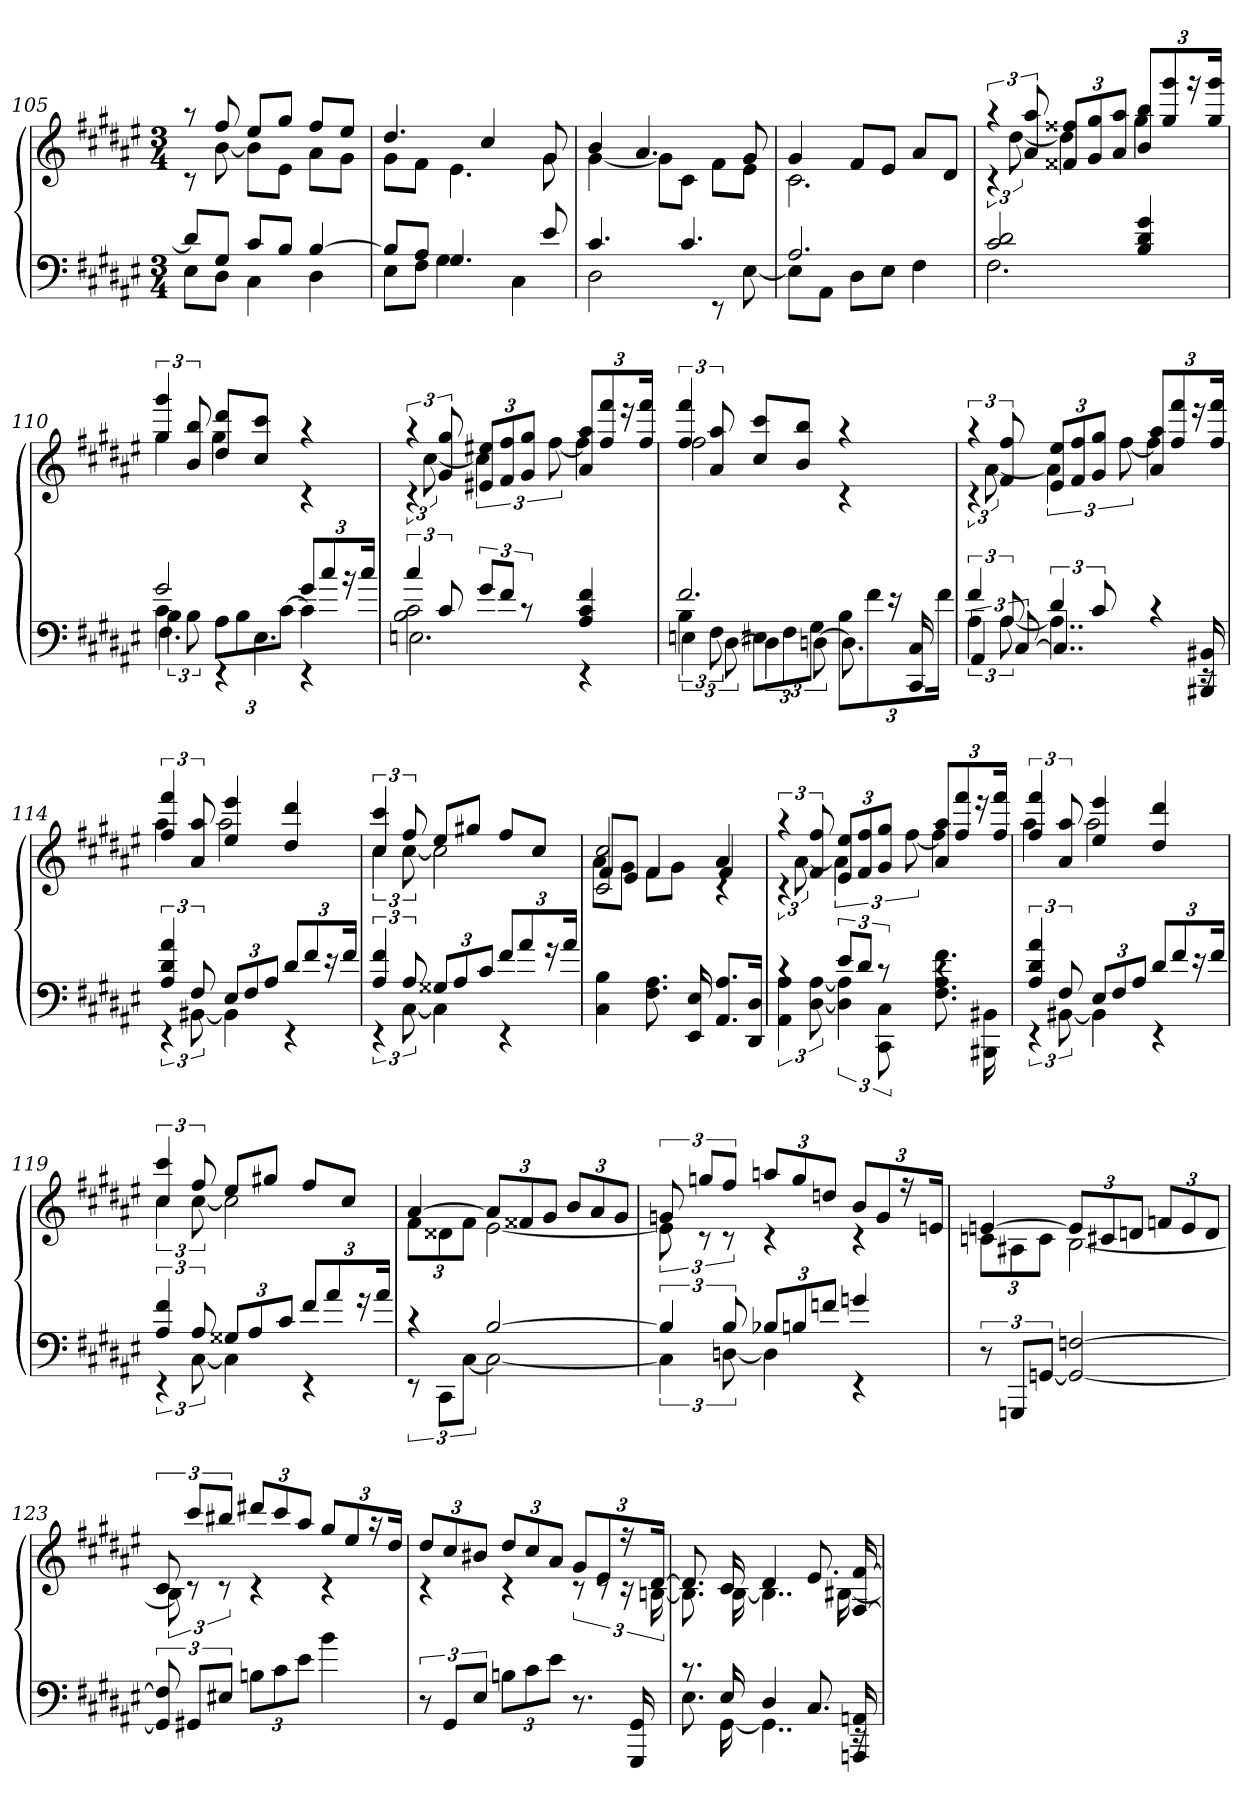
**kern	**kern
*part1	*part1
*staff2	*staff1
*clefF4	*clefG2
*k[f#c#g#d#a#e#]	*k[f#c#g#d#a#e#]
*M3/4	*M3/4
=105	=105
*^	*^
8d#L]	8E#L	8raa	8rc
8G#J	8D#J	8ff#	[8b
8c#L	4C#	8ee#L	8bL]
8BJ	.	8gg#J	8e#J
[4B	4D#	8ff#L	8a#L
.	.	8ee#J	8g#J
=106	=106	=106	=106
8BL]	8E#L	4.dd#	8g#L
8A#J	8F#J	.	8f#J
4.G#	4G#	.	4.e#
.	.	4cc#	.
.	4C#	.	.
8e#	.	8g#	8g#
=107	=107	=107	=107
4.c#	2D#	4b	[4g#
.	.	4.a#	8g#L]
4.c#	.	.	8c#J
.	8rEE	.	8f#L
.	[8E#	8g#	8e#J
=108	=108	=108	=108
2.A#	8E#L]	4g#	2.c#
.	8AA#J	.	.
.	8D#L	8f#L	.
.	8E#J	8e#J	.
.	4F#	8a#L	.
.	.	8d#J	.
=109	=109	=109	=109
2c# 2d#	2.F#	6raa	6rc
.	.	12a# 12aa#	[12dd#
.	.	12f##X 12ff##XL	4dd#]
.	.	12g# 12gg#	.
.	.	12a# 12aa#J	.
4B 4d# 4g#	.	12b 12bbL	4gg#
.	.	12gg# 12ggg#	.
.	.	24r	.
.	.	24gg# 24ggg#Jk	.
=110	=110	=110	=110
*^	*^	*	*
2g#	4c#	6B\	4.F#\	6gg# 6ggg#	4gg#
.	.	12B\	.	12b 12bb	.
.	4rEE	12A#\L	.	8dd# 8ddd#L	4gg#
.	.	12B\	.	.	.
.	.	.	4.E#\	8cc# 8ccc#J	.
.	.	[12c#\J	.	.	.
12g#L	4rEE	4c#\]	.	4raa	4rc
12cc#	.	.	.	.	.
24r	.	.	.	.	.
24cc#Jk	.	.	.	.	.
*	*	*v	*v	*	*
=111	=111	=111	=111	=111
6cc#	2B 2c#	2.En\	6raa	6rc
12c#	.	.	12g# 12gg#	[12cc#
12g#L	.	.	12e#X 12ee#XL	6cc#]
12f#J	.	.	12f# 12ff#	.
12rc	.	.	12g# 12gg#J	[12ff#
4A# 4c# 4f#	4rEE	.	12a# 12aa#L	4ff#]
.	.	.	12ff# 12fff#	.
.	.	.	24r	.
.	.	.	24ff# 24fff#Jk	.
=112	=112	=112	=112	=112
2.f#	6B	6En\	6ff# 6fff#	2ff#
.	12F#	[12D#\	12a# 12aa#	.
.	12E#XL	6D#\]	8cc# 8ccc#L	.
.	12F#	.	.	.
.	.	.	8b 8bbJ	.
.	12G#J	[12Dn\	.	.
.	12BL	8.D\]	4raa	4rc
.	12f#	.	.	.
.	24r	.	.	.
.	.	16CC#/ 16C#/	.	.
.	24f#Jk	.	.	.
=113	=113	=113	=113	=113
6f#	6A#	6AA#/	6raa	6rc
12A#	[12A#	[12C#/	12f# 12ff#	[12a#
6d#	4..A#]	4..C#/]	12e# 12ee#L	6a#]
.	.	.	12f# 12ff#	.
12c#	.	.	12g# 12gg#J	[12ff#
4rc	.	.	12a# 12aa#L	4ff#]
.	.	.	12ff# 12fff#	.
.	.	.	24r	.
.	16rEE	16BBB#X/ 16BB#X/	.	.
.	.	.	24ff# 24fff#Jk	.
*	*v	*v	*	*
=114	=114	=114	=114
6A# 6d# 6a#	6rEE	6ff# 6fff#	4aa#
12F#	[12BB#X	12a# 12aa#	.
12E#L	4BB#]	4ee# 4eee#	2aa#
12F#	.	.	.
12A#J	.	.	.
12d#L	4rEE	4dd# 4ddd#	.
12f#	.	.	.
24r	.	.	.
24f#Jk	.	.	.
=115	=115	=115	=115
6A# 6f#	6rEE	6cc# 6ccc#	6cc#
12A#	[12C#	12ff#	[12cc#
12G##XL	4C#]	8ee#L	2cc#]
12A#	.	.	.
.	.	8gg#XJ	.
12c#J	.	.	.
12f#L	4rEE	8ff#L	.
12a#	.	.	.
.	.	8cc#J	.
24r	.	.	.
24a#Jk	.	.	.
*v	*v	*	*
=116	=116	=116
*	*	*^
4C# 4B	2c# 2cc#	8a#L	8f#/L
.	.	8g#J	8e#/J
8.F# 8.A#	.	8f#L	4f#/
.	.	8g#J	.
16EE# 16E#	.	.	.
8.AA# 8.A#L	4a#	4rc	4f#/
16DD# 16D#Jk	.	.	.
*	*	*v	*v
=117	=117	=117
*^	*	*
4rc	6AA# 6A#	6raa	6rc
.	[12D# [12A#	12f# 12ff#	[12a#
12e#L	6D#] 6A#]	12e# 12ee#L	6a#]
12d#J	.	12f# 12ff#	.
12rc	12CC# 12C#	12g# 12gg#J	[12ff#
4rc	8.F# 8.A# 8.f#	12a# 12aa#L	4ff#]
.	.	12ff# 12fff#	.
.	.	24r	.
.	16BBB#X 16BB#X	.	.
.	.	24ff# 24fff#Jk	.
=118	=118	=118	=118
6A# 6d# 6a#	6rEE	6ff# 6fff#	4aa#
12F#	[12BB#X	12a# 12aa#	.
12E#L	4BB#]	4ee# 4eee#	2aa#
12F#	.	.	.
12A#J	.	.	.
12d#L	4rEE	4dd# 4ddd#	.
12f#	.	.	.
24r	.	.	.
24f#Jk	.	.	.
=119	=119	=119	=119
6A# 6f#	6rEE	6cc# 6ccc#	6cc#
12A#	[12C#	12ff#	[12cc#
12G##XL	4C#]	8ee#L	2cc#]
12A#	.	.	.
.	.	8gg#XJ	.
12c#J	.	.	.
12f#L	4rEE	8ff#L	.
12a#	.	.	.
.	.	8cc#J	.
24r	.	.	.
24a#Jk	.	.	.
=120	=120	=120	=120
4rc	12rEE	[4a#	12f#L
.	12CC#L	.	12d##X
.	[12C#J	.	12f#J
[2B	2C#_	12a#L]	[2e#
.	.	12f##X	.
.	.	12g#J	.
.	.	12bL	.
.	.	12a#	.
.	.	12g#J	.
=121	=121	=121	=121
6B]	6C#]	12gn	12e#]
.	.	12ggnL	12rc
12B	[12Dn	12ff#J	12rc
12B-XL	4D]	12aanL	4rc
12Bn	.	12gg	.
12fnJ	.	12ddnJ	.
4gn	4rEE	12bL	4rc
.	.	12g	.
.	.	24r	.
.	.	24enJk	.
*v	*v	*	*
=122	=122	=122
12r	[4en	12cnL
12GGGnL	.	12A#X
[12GGnJ	.	12cJ
2GG_ [2Fn	12eL]	[2B
.	12c#X	.
.	12dnJ	.
.	12fnL	.
.	12e	.
.	12dJ	.
=123	=123	=123
12GG] 12F]	12c#	12B]
12GG#XL	12ccc#L	12rc
12E#XJ	12bb#XJ	12rc
12BnL	12ddd#XL	4rc
12c#	12ccc#	.
12e#J	12aa#J	.
4b	12gg#L	4rc
.	12ee#	.
.	24r	.
.	24dd#Jk	.
=124	=124	=124
12r	12dd#L	4rc
12GG#L	12cc#	.
12E#J	12b#XJ	.
12BnL	12dd#L	4rc
12c#	12cc#	.
12e#J	12a#J	.
8.r	12g#L	12rc
.	12e#	12rc
.	24r	24rc
16GGG# 16GG#	.	.
.	[24d#Jk	[24Bn
=125	=125	=125
*^	*	*
8.rc	8.E#	8.d#]	8.B]
16E#	[16GG#	16c#	[16B
4D#	4..GG#]	4d#	4..B]
8.C#	.	8.e#	.
16AAAn 16AAn	16rEE	[16F# [16f#	[16B#X
*v	*v	*	*
*	*v	*v
=	=
*-	*-
